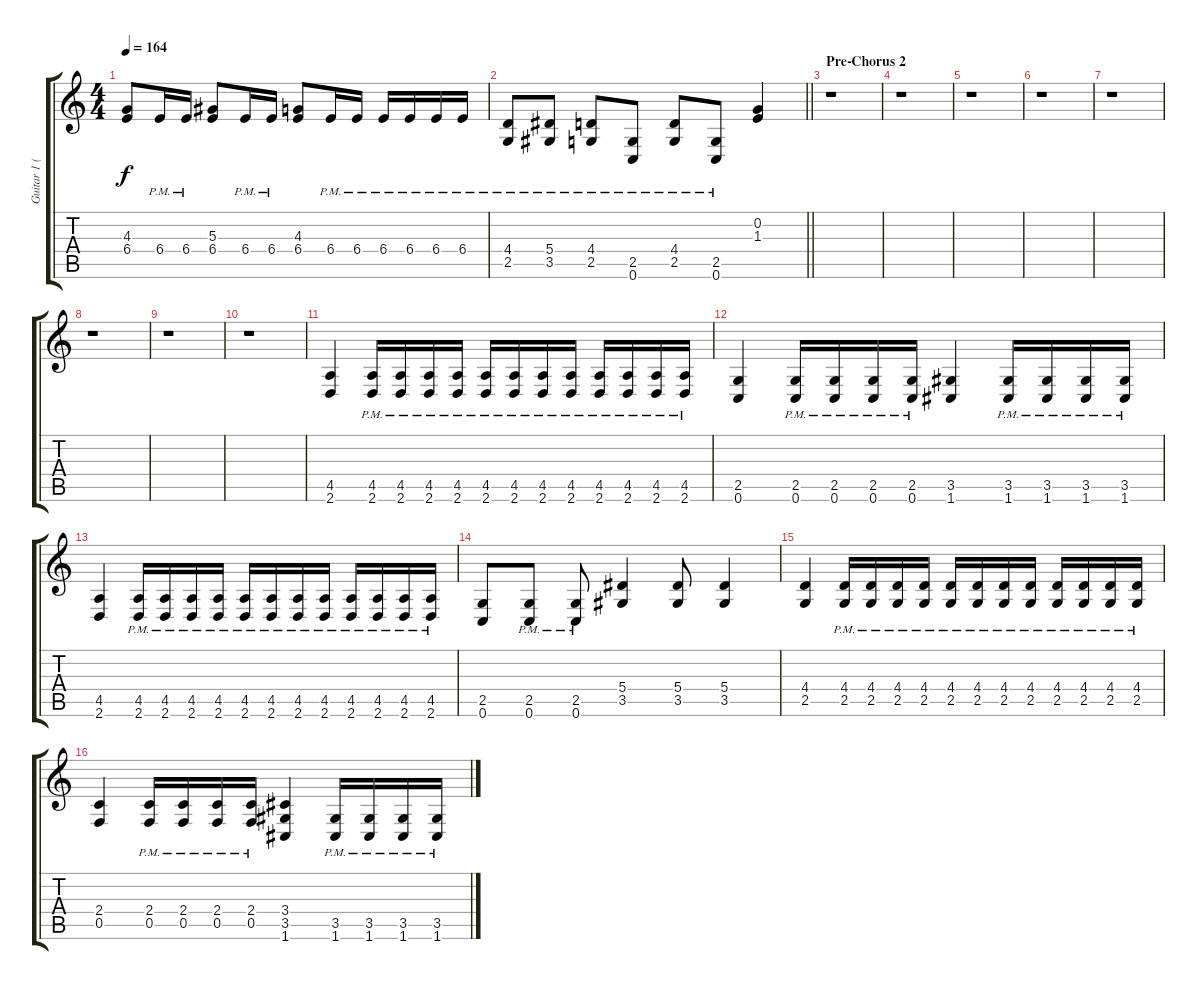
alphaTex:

\track ("Guitar 1 (Distortion)" "Guitar 1 (") {instrument distortionguitar}
\staff {score tabs}
\tuning (C4 G3 Eb3 Bb2 F2 C2) {hide}
\ts (4 4)
\tempo 164
\clef g2
\ks c
(4.3 6.4).8{dy f} 6.4{pm}.16 6.4{pm}.16 (5.3 6.4).8 6.4{pm}.16 6.4{pm}.16 (4.3 6.4).8 6.4{pm}.16 6.4{pm}.16 6.4{pm}.16 6.4{pm}.16 6.4{pm}.16 6.4{pm}.16 |
\barLineRight lightlight
(4.4{pm} 2.5{pm}).8 (5.4{pm} 3.5{pm}).8 (4.4{pm} 2.5{pm}).8 (2.5{pm} 0.6{pm}).8 (4.4{pm} 2.5{pm}).8 (2.5{pm} 0.6{pm}).8 (0.2 1.3).4 |
\section ("" "Pre-Chorus 2")
r.1 |
r.1 |
r.1 |
r.1 |
r.1 |
r.1 |
r.1 |
r.1 |
(4.5 2.6).4 (4.5{pm} 2.6{pm}).16 (4.5{pm} 2.6{pm}).16 (4.5{pm} 2.6{pm}).16 (4.5{pm} 2.6{pm}).16 (4.5{pm} 2.6{pm}).16 (4.5{pm} 2.6{pm}).16 (4.5{pm} 2.6{pm}).16 (4.5{pm} 2.6{pm}).16 (4.5{pm} 2.6{pm}).16 (4.5{pm} 2.6{pm}).16 (4.5{pm} 2.6{pm}).16 (4.5{pm} 2.6{pm}).16 |
(2.5 0.6).4 (2.5{pm} 0.6{pm}).16 (2.5{pm} 0.6{pm}).16 (2.5{pm} 0.6{pm}).16 (2.5{pm} 0.6{pm}).16 (3.5 1.6).4 (3.5{pm} 1.6{pm}).16 (3.5{pm} 1.6{pm}).16 (3.5{pm} 1.6{pm}).16 (3.5{pm} 1.6{pm}).16 |
(4.5 2.6).4 (4.5{pm} 2.6{pm}).16 (4.5{pm} 2.6{pm}).16 (4.5{pm} 2.6{pm}).16 (4.5{pm} 2.6{pm}).16 (4.5{pm} 2.6{pm}).16 (4.5{pm} 2.6{pm}).16 (4.5{pm} 2.6{pm}).16 (4.5{pm} 2.6{pm}).16 (4.5{pm} 2.6{pm}).16 (4.5{pm} 2.6{pm}).16 (4.5{pm} 2.6{pm}).16 (4.5{pm} 2.6{pm}).16 |
(2.5 0.6).8 (2.5{pm} 0.6{pm}).8 (2.5{pm} 0.6{pm}).8 (5.4 3.5).4 (5.4 3.5).8 (5.4 3.5).4 |
(4.4 2.5).4 (4.4{pm} 2.5{pm}).16 (4.4{pm} 2.5{pm}).16 (4.4{pm} 2.5{pm}).16 (4.4{pm} 2.5{pm}).16 (4.4{pm} 2.5{pm}).16 (4.4{pm} 2.5{pm}).16 (4.4{pm} 2.5{pm}).16 (4.4{pm} 2.5{pm}).16 (4.4{pm} 2.5{pm}).16 (4.4{pm} 2.5{pm}).16 (4.4{pm} 2.5{pm}).16 (4.4{pm} 2.5{pm}).16 |
(2.4 0.5).4 (2.4{pm} 0.5{pm}).16 (2.4{pm} 0.5{pm}).16 (2.4{pm} 0.5{pm}).16 (2.4{pm} 0.5{pm}).16 (3.4 3.5 1.6).4 (3.5{pm} 1.6{pm}).16 (3.5{pm} 1.6{pm}).16 (3.5{pm} 1.6{pm}).16 (3.5{pm} 1.6{pm}).16
